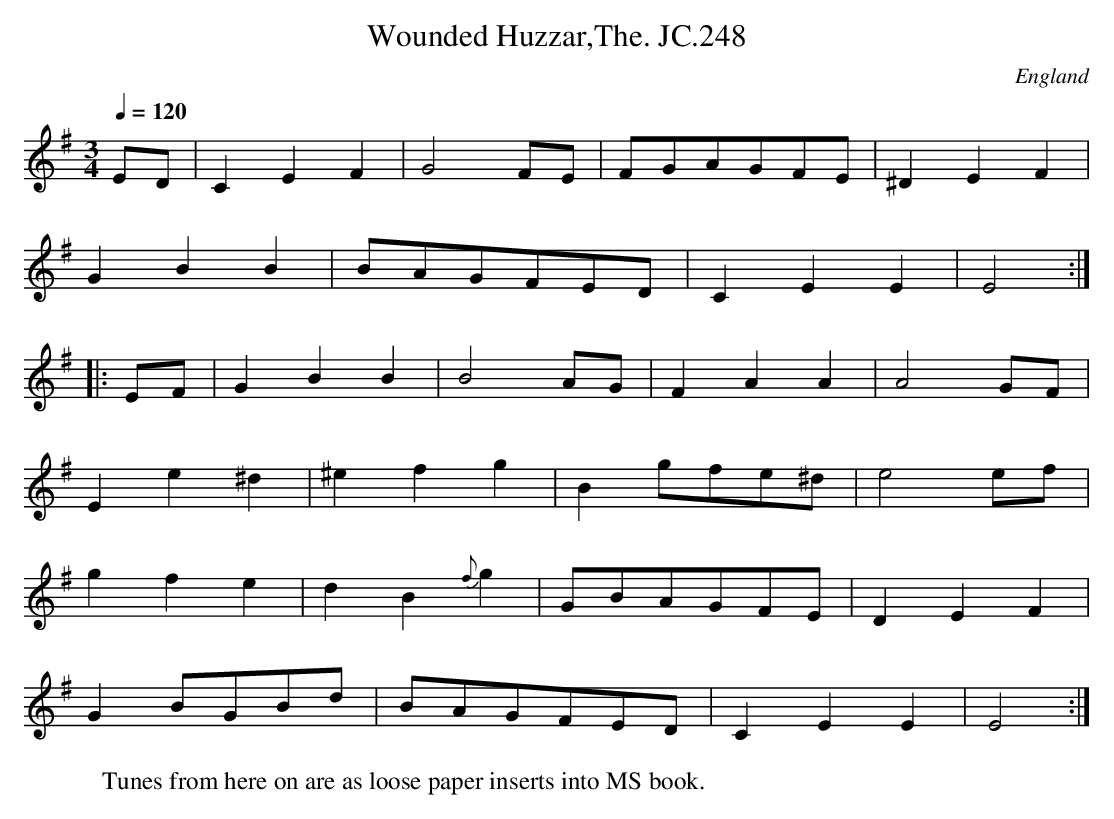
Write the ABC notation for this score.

X:1
T:Wounded Huzzar,The. JC.248
O:England
M:3/4
L:1/8
Q:1/4=120
K:G major
ED|\
C2E2F2|G4FE|FGAGFE|^D2E2F2|!
G2B2B2|BAGFED|C2E2E2|E4:|!
|:EF|G2B2B2|B4AG|F2A2A2|A4GF|!
E2e2^d2|^e2f2g2|B2gfe^d|e4ef|!
g2f2e2|d2B2{f}g2|GBAGFE|D2E2F2|!
G2BGBd|BAGFED|C2E2E2|E4:|
W:Tunes from here on are as loose paper inserts into MS book.
